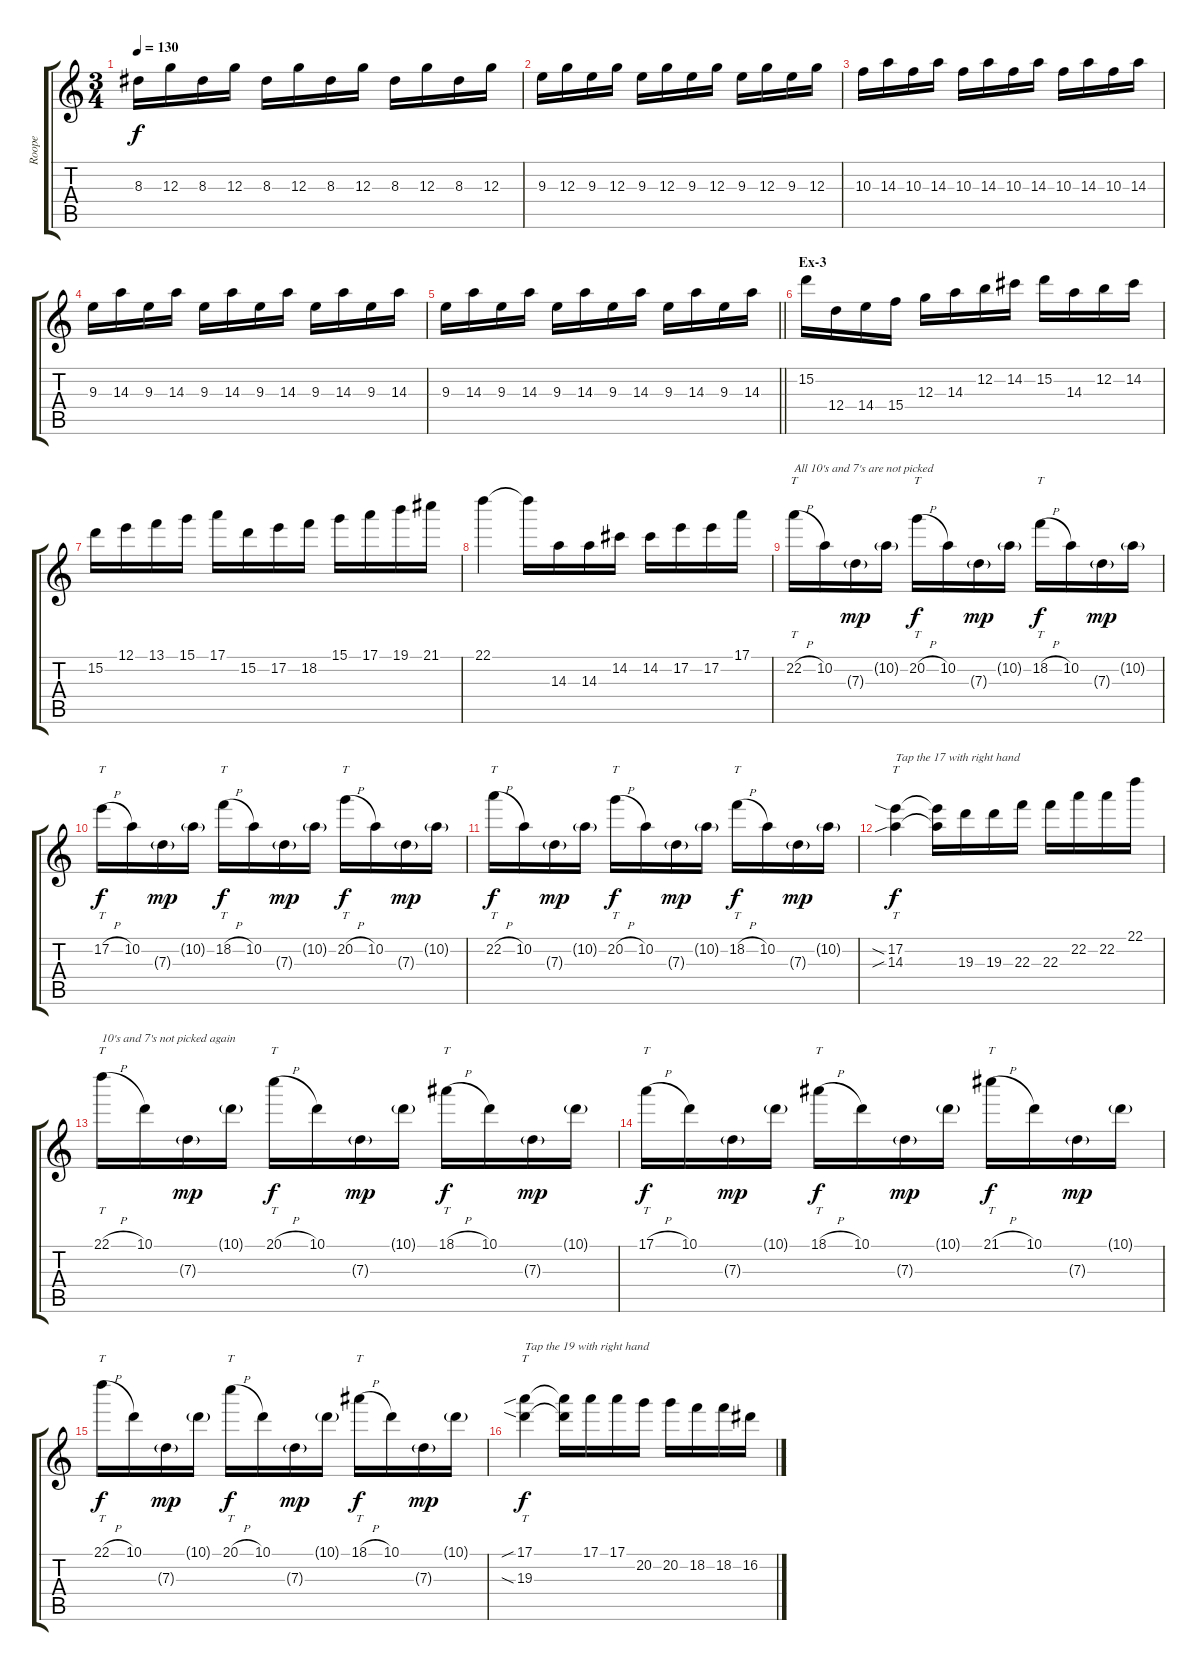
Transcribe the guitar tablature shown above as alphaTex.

\track ("Roope" "Roope") {instrument overdrivenguitar}
\staff {score tabs}
\tuning (E4 B3 G3 D3 A2 E2) {hide}
\ts (3 4)
\tempo 130
\clef g2
\ks c
8.3.16{dy f} 12.3.16 8.3.16 12.3.16 8.3.16 12.3.16 8.3.16 12.3.16 8.3.16 12.3.16 8.3.16 12.3.16 |
9.3.16 12.3.16 9.3.16 12.3.16 9.3.16 12.3.16 9.3.16 12.3.16 9.3.16 12.3.16 9.3.16 12.3.16 |
10.3.16 14.3.16 10.3.16 14.3.16 10.3.16 14.3.16 10.3.16 14.3.16 10.3.16 14.3.16 10.3.16 14.3.16 |
9.3.16 14.3.16 9.3.16 14.3.16 9.3.16 14.3.16 9.3.16 14.3.16 9.3.16 14.3.16 9.3.16 14.3.16 |
\barLineRight lightlight
9.3.16 14.3.16 9.3.16 14.3.16 9.3.16 14.3.16 9.3.16 14.3.16 9.3.16 14.3.16 9.3.16 14.3.16 |
\section ("" "Ex-3")
15.2.16 12.4.16 14.4.16 15.4.16 12.3.16 14.3.16 12.2.16 14.2.16 15.2.16 14.3.16 12.2.16 14.2.16 |
15.2.16 12.1.16 13.1.16 15.1.16 17.1.16 15.2.16 17.2.16 18.2.16 15.1.16 17.1.16 19.1.16 21.1.16 |
22.1.4 22.1{t}.16 14.3.16 14.3.16 14.2.16 14.2.16 17.2.16 17.2.16 17.1.16 |
22.2{h}.16{tt txt "All 10's and 7's are not picked"} 10.2.16 7.3{g}.16{dy mp} 10.2{g}.16 20.2{h}.16{tt dy f} 10.2.16 7.3{g}.16{dy mp} 10.2{g}.16 18.2{h}.16{tt dy f} 10.2.16 7.3{g}.16{dy mp} 10.2{g}.16 |
17.2{h}.16{tt dy f} 10.2.16 7.3{g}.16{dy mp} 10.2{g}.16 18.2{h}.16{tt dy f} 10.2.16 7.3{g}.16{dy mp} 10.2{g}.16 20.2{h}.16{tt dy f} 10.2.16 7.3{g}.16{dy mp} 10.2{g}.16 |
22.2{h}.16{tt dy f} 10.2.16 7.3{g}.16{dy mp} 10.2{g}.16 20.2{h}.16{tt dy f} 10.2.16 7.3{g}.16{dy mp} 10.2{g}.16 18.2{h}.16{tt dy f} 10.2.16 7.3{g}.16{dy mp} 10.2{g}.16 |
(17.2{sia} 14.3{sib}).4{tt txt "Tap the 17 with right hand" dy f} (17.2{t} 14.3{t}).16 19.3.16 19.3.16 22.3.16 22.3.16 22.2.16 22.2.16 22.1.16 |
22.1{h}.16{tt txt "10's and 7's not picked again"} 10.1.16 7.3{g}.16{dy mp} 10.1{g}.16 20.1{h}.16{tt dy f} 10.1.16 7.3{g}.16{dy mp} 10.1{g}.16 18.1{h}.16{tt dy f} 10.1.16 7.3{g}.16{dy mp} 10.1{g}.16 |
17.1{h}.16{tt dy f} 10.1.16 7.3{g}.16{dy mp} 10.1{g}.16 18.1{h}.16{tt dy f} 10.1.16 7.3{g}.16{dy mp} 10.1{g}.16 21.1{h}.16{tt dy f} 10.1.16 7.3{g}.16{dy mp} 10.1{g}.16 |
22.1{h}.16{tt dy f} 10.1.16 7.3{g}.16{dy mp} 10.1{g}.16 20.1{h}.16{tt dy f} 10.1.16 7.3{g}.16{dy mp} 10.1{g}.16 18.1{h}.16{tt dy f} 10.1.16 7.3{g}.16{dy mp} 10.1{g}.16 |
(17.1{sib} 19.3{sia}).4{tt txt "Tap the 19 with right hand" dy f} (17.1{t} 19.3{t}).16 17.1.16 17.1.16 20.2.16 20.2.16 18.2.16 18.2.16 16.2.16
